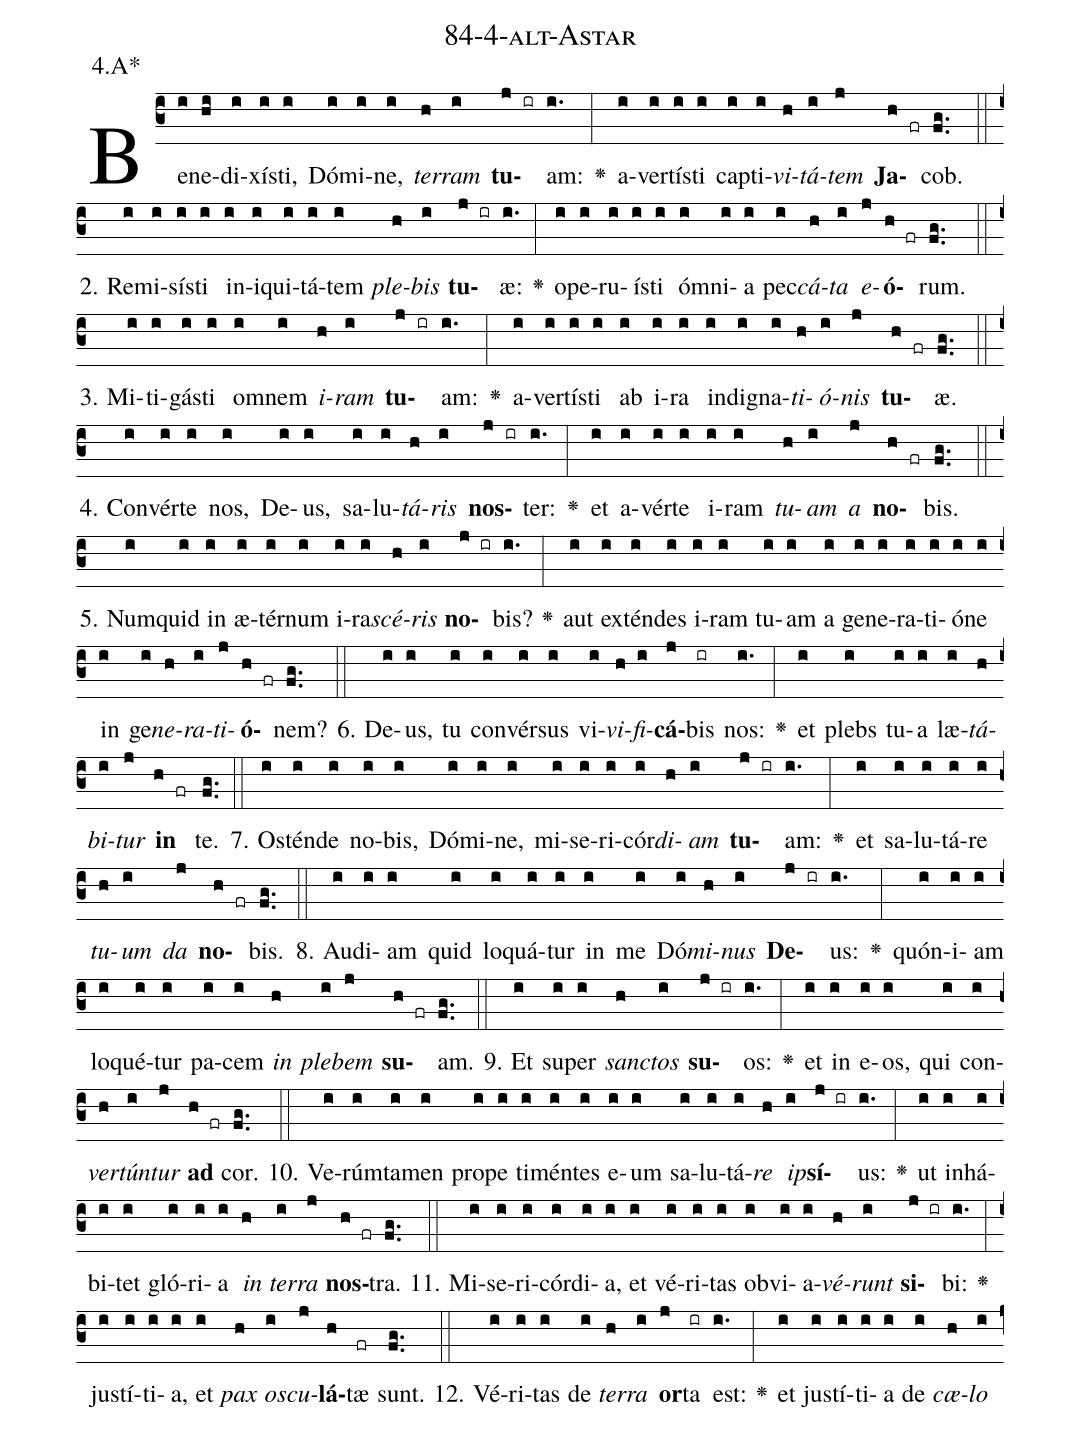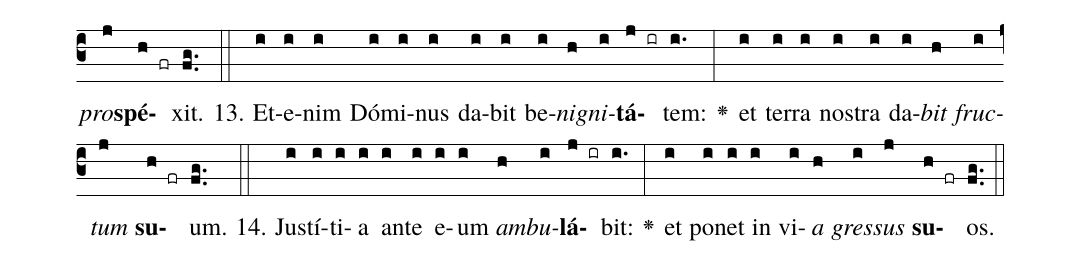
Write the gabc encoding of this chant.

name: 84-4-alt-Astar;
annotation: 4.A*;
%%
(c3)Be(i)ne(hi)di(i)xís(i)ti,(i) Dó(i)mi(i)ne,(i) <i>ter</i>(h)<i>ram</i>(i) <b>tu</b>(j ir)am:(i.) <v>\greheightstar</v>(:) a(i)ver(i)tís(i)ti(i) cap(i)ti(i)<i>vi</i>(h)<i>tá</i>(i)<i>tem</i>(j) <b>Ja</b>(h fr)cob.(fg..) (::)
2. Re(i)mi(i)sís(i)ti(i) in(i)i(i)qui(i)tá(i)tem(i) <i>ple</i>(h)<i>bis</i>(i) <b>tu</b>(j ir)æ:(i.) <v>\greheightstar</v>(:) o(i)pe(i)ru(i)ís(i)ti(i) óm(i)ni(i)a(i) pec(i)<i>cá</i>(h)<i>ta</i>(i) <i>e</i>(j)<b>ó</b>(h fr)rum.(fg..) (::)
3. Mi(i)ti(i)gás(i)ti(i) om(i)nem(i) <i>i</i>(h)<i>ram</i>(i) <b>tu</b>(j ir)am:(i.) <v>\greheightstar</v>(:) a(i)ver(i)tís(i)ti(i) ab(i) i(i)ra(i) in(i)di(i)gna(i)<i>ti</i>(h)<i>ó</i>(i)<i>nis</i>(j) <b>tu</b>(h fr)æ.(fg..) (::)
4. Con(i)vér(i)te(i) nos,(i) De(i)us,(i) sa(i)lu(i)<i>tá</i>(h)<i>ris</i>(i) <b>nos</b>(j ir)ter:(i.) <v>\greheightstar</v>(:) et(i) a(i)vér(i)te(i) i(i)ram(i) <i>tu</i>(h)<i>am</i>(i) <i>a</i>(j) <b>no</b>(h fr)bis.(fg..) (::)
5. Num(i)quid(i) in(i) æ(i)tér(i)num(i) i(i)ra(i)<i>scé</i>(h)<i>ris</i>(i) <b>no</b>(j ir)bis?(i.) <v>\greheightstar</v>(:) aut(i) ex(i)tén(i)des(i) i(i)ram(i) tu(i)am(i) a(i) ge(i)ne(i)ra(i)ti(i)ó(i)ne(i) in(i) ge(i)<i>ne</i>(h)<i>ra</i>(i)<i>ti</i>(j)<b>ó</b>(h fr)nem?(fg..) (::)
6. De(i)us,(i) tu(i) con(i)vér(i)sus(i) vi(i)<i>vi</i>(h)<i>fi</i>(i)<b>cá</b>(j)bis(ir) nos:(i.) <v>\greheightstar</v>(:) et(i) plebs(i) tu(i)a(i) læ(i)<i>tá</i>(h)<i>bi</i>(i)<i>tur</i>(j) <b>in</b>(h fr) te.(fg..) (::)
7. Os(i)tén(i)de(i) no(i)bis,(i) Dó(i)mi(i)ne,(i) mi(i)se(i)ri(i)cór(i)<i>di</i>(h)<i>am</i>(i) <b>tu</b>(j ir)am:(i.) <v>\greheightstar</v>(:) et(i) sa(i)lu(i)tá(i)re(i) <i>tu</i>(h)<i>um</i>(i) <i>da</i>(j) <b>no</b>(h fr)bis.(fg..) (::)
8. Au(i)di(i)am(i) quid(i) lo(i)quá(i)tur(i) in(i) me(i) Dó(i)<i>mi</i>(h)<i>nus</i>(i) <b>De</b>(j ir)us:(i.) <v>\greheightstar</v>(:) quón(i)i(i)am(i) lo(i)qué(i)tur(i) pa(i)cem(i) <i>in</i>(h) <i>ple</i>(i)<i>bem</i>(j) <b>su</b>(h fr)am.(fg..) (::)
9. Et(i) su(i)per(i) <i>sanc</i>(h)<i>tos</i>(i) <b>su</b>(j ir)os:(i.) <v>\greheightstar</v>(:) et(i) in(i) e(i)os,(i) qui(i) con(i)<i>ver</i>(h)<i>tún</i>(i)<i>tur</i>(j) <b>ad</b>(h fr) cor.(fg..) (::)
10. Ve(i)rúm(i)ta(i)men(i) pro(i)pe(i) ti(i)mén(i)tes(i) e(i)um(i) sa(i)lu(i)tá(i)<i>re</i>(h) <i>ip</i>(i)<b>sí</b>(j ir)us:(i.) <v>\greheightstar</v>(:) ut(i) in(i)há(i)bi(i)tet(i) gló(i)ri(i)a(i) <i>in</i>(h) <i>ter</i>(i)<i>ra</i>(j) <b>nos</b>(h fr)tra.(fg..) (::)
11. Mi(i)se(i)ri(i)cór(i)di(i)a,(i) et(i) vé(i)ri(i)tas(i) ob(i)vi(i)a(i)<i>vé</i>(h)<i>runt</i>(i) <b>si</b>(j ir)bi:(i.) <v>\greheightstar</v>(:) jus(i)tí(i)ti(i)a,(i) et(i) <i>pax</i>(h) <i>os</i>(i)<i>cu</i>(j)<b>lá</b>(h)tæ(fr) sunt.(fg..) (::)
12. Vé(i)ri(i)tas(i) de(i) <i>ter</i>(h)<i>ra</i>(i) <b>or</b>(j)ta(ir) est:(i.) <v>\greheightstar</v>(:) et(i) jus(i)tí(i)ti(i)a(i) de(i) <i>cæ</i>(h)<i>lo</i>(i) <i>pro</i>(j)<b>spé</b>(h fr)xit.(fg..) (::)
13. Et(i)e(i)nim(i) Dó(i)mi(i)nus(i) da(i)bit(i) be(i)<i>ni</i>(h)<i>gni</i>(i)<b>tá</b>(j ir)tem:(i.) <v>\greheightstar</v>(:) et(i) ter(i)ra(i) nos(i)tra(i) da(i)<i>bit</i>(h) <i>fruc</i>(i)<i>tum</i>(j) <b>su</b>(h fr)um.(fg..) (::)
14. Jus(i)tí(i)ti(i)a(i) an(i)te(i) e(i)um(i) <i>am</i>(h)<i>bu</i>(i)<b>lá</b>(j ir)bit:(i.) <v>\greheightstar</v>(:) et(i) po(i)net(i) in(i) vi(i)<i>a</i>(h) <i>gres</i>(i)<i>sus</i>(j) <b>su</b>(h fr)os.(fg..) (::)
